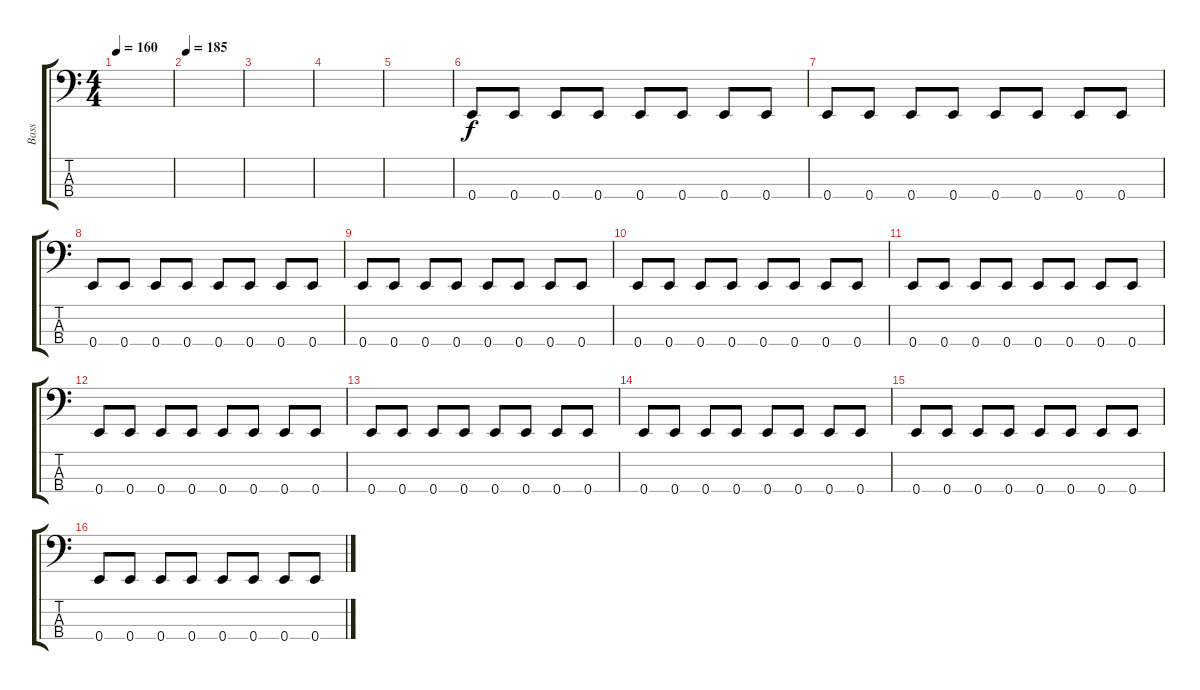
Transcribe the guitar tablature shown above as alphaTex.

\track ("Bass" "Bass") {instrument electricbasspick}
\staff {score tabs}
\tuning (G2 D2 A1 E1) {hide}
\ts (4 4)
\tempo 160
\clef f4
\ks c
|
\tempo 185
|
|
|
|
0.4.8 0.4.8 0.4.8 0.4.8 0.4.8 0.4.8 0.4.8 0.4.8 |
0.4.8 0.4.8 0.4.8 0.4.8 0.4.8 0.4.8 0.4.8 0.4.8 |
0.4.8 0.4.8 0.4.8 0.4.8 0.4.8 0.4.8 0.4.8 0.4.8 |
0.4.8 0.4.8 0.4.8 0.4.8 0.4.8 0.4.8 0.4.8 0.4.8 |
0.4.8 0.4.8 0.4.8 0.4.8 0.4.8 0.4.8 0.4.8 0.4.8 |
0.4.8 0.4.8 0.4.8 0.4.8 0.4.8 0.4.8 0.4.8 0.4.8 |
0.4.8 0.4.8 0.4.8 0.4.8 0.4.8 0.4.8 0.4.8 0.4.8 |
0.4.8 0.4.8 0.4.8 0.4.8 0.4.8 0.4.8 0.4.8 0.4.8 |
0.4.8 0.4.8 0.4.8 0.4.8 0.4.8 0.4.8 0.4.8 0.4.8 |
0.4.8 0.4.8 0.4.8 0.4.8 0.4.8 0.4.8 0.4.8 0.4.8 |
0.4.8 0.4.8 0.4.8 0.4.8 0.4.8 0.4.8 0.4.8 0.4.8
